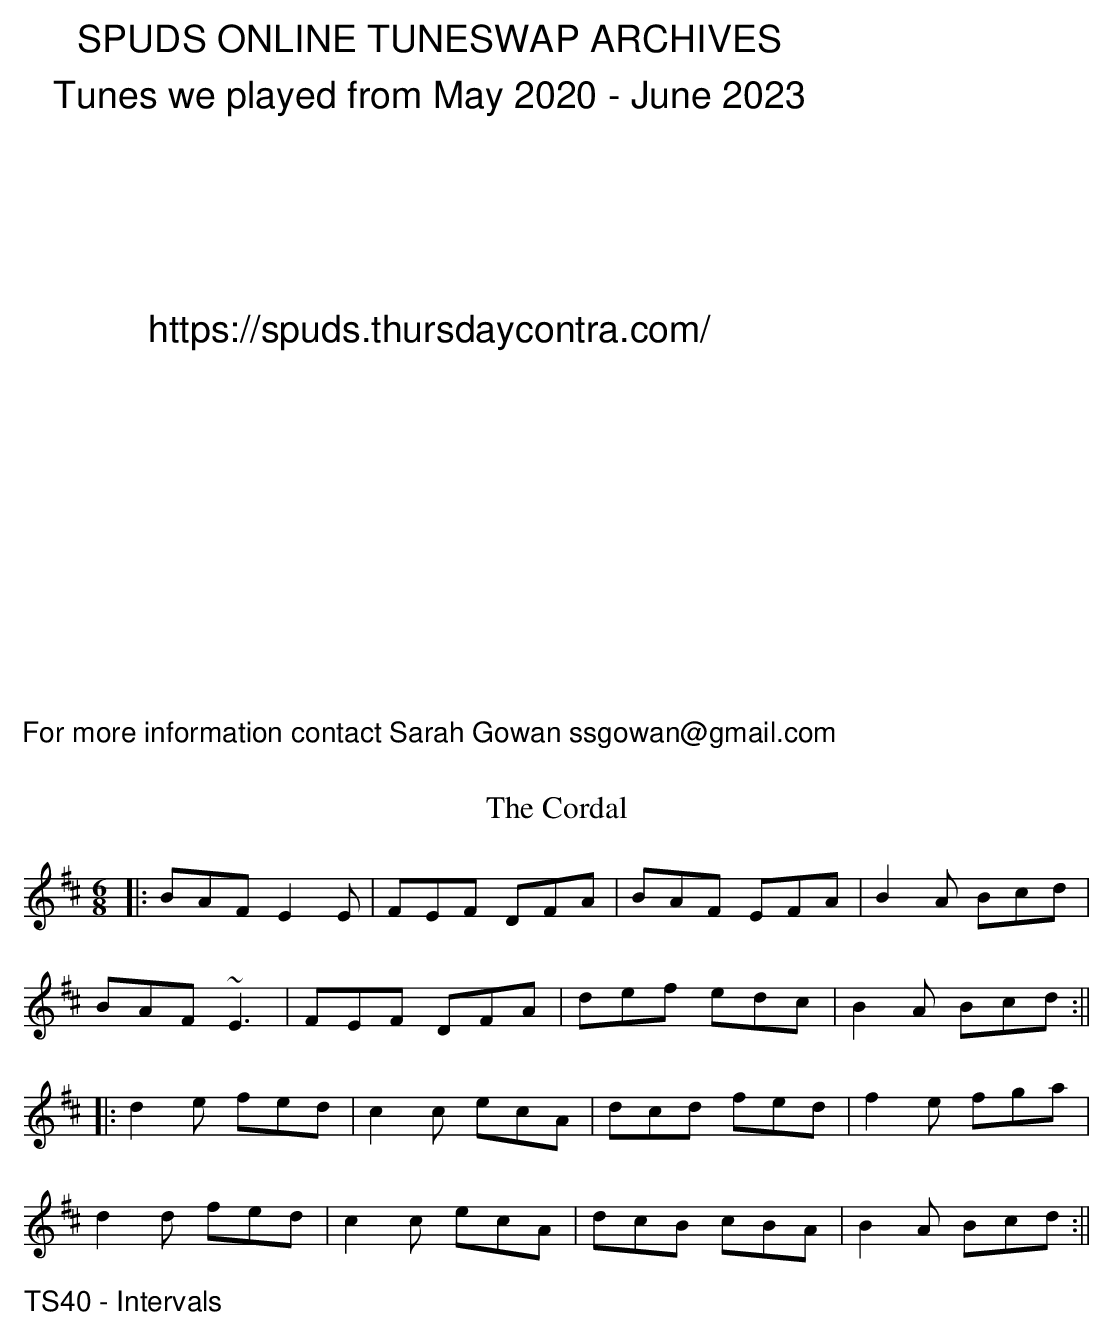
X:1
T:Cordal, The
M:6/8
K:D
|:BAF E2E|FEF DFA|BAF EFA|B2A Bcd|
BAF ~E3|FEF DFA|def edc|B2A Bcd:||
|:d2e fed|c2c ecA|dcd fed|f2e fga|
d2d fed|c2c ecA|dcB cBA|B2A Bcd:||
